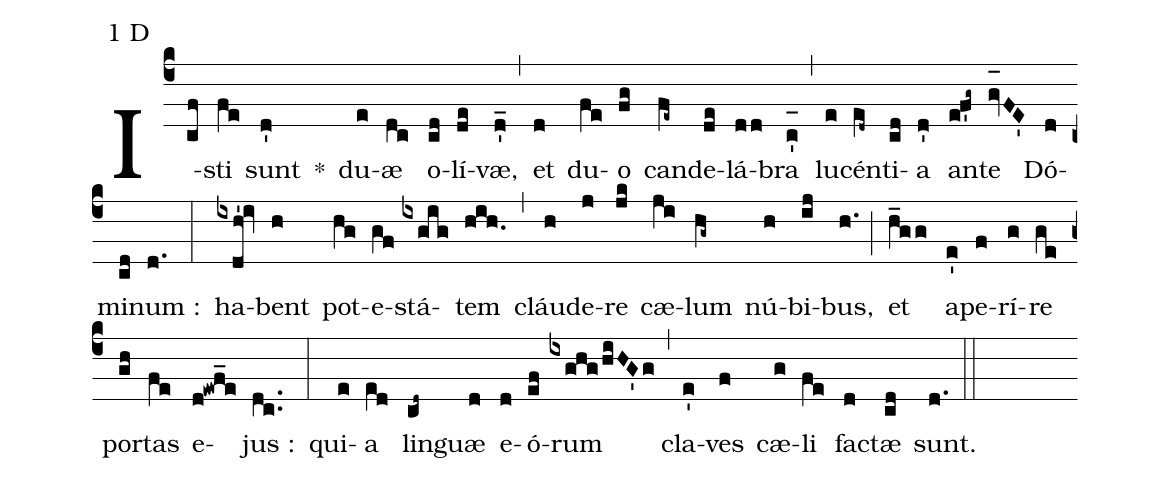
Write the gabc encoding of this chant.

mode:1 D;
%%
(c4) I(cf)sti(fe) sunt(d') *() du(e)æ(dc) o(cd)lí(de)væ,(d'_) (,) et(d) du(fe)o(fg) can(fe~)de(de)lá(dd)bra(c'_[oh:h]) (,) lu(e)cén(e[ll:1]d~)ti(cd)a(d') an(ef'g~)te(gv_[oh:h]FE') Dó(d)mi(cd)num :(d.) (:) ha(ixdh'!iv)bent(h) pot(hg)e(gf)stá(ixgig)tem(hih.) (,) cláu(h)de(j)re(jk) cæ(ji)lum(hg~) nú(h)bi(ij)bus,(h.) (;) et(h_gg) a(e')pe(f)rí(g)re(ge) por(gh)tas(fe) e(d!ewf_e)jus :(dc..) (:) qui(e)a(e[ll:1]d) lin(cd~)guæ(d) e(d)ó(ef)rum(ixghg/hiHG'g) (,) cla(e')ves(f) cæ(g)li(fe) fa(d)ctæ(cd) sunt.(d.) (::)
